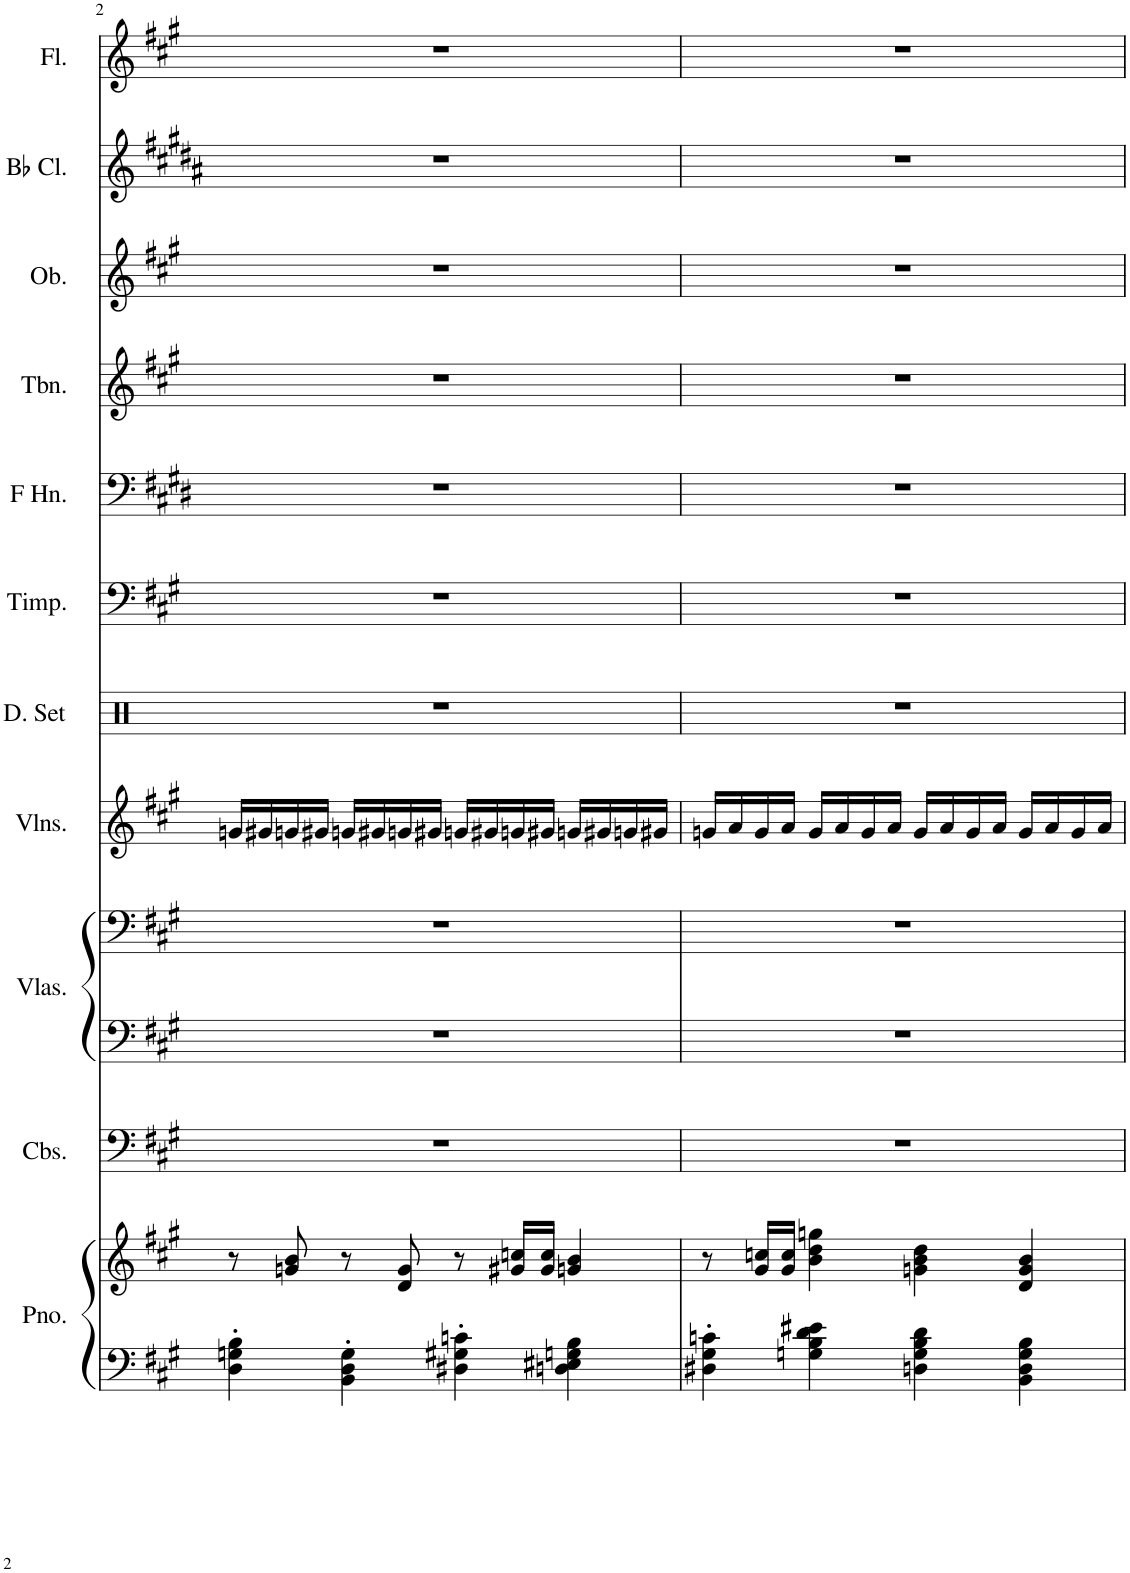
**kern	**kern	**kern	**kern	**kern	**kern	**kern	**kern	**kern	**kern	**kern	**kern	**kern
*part11	*part11	*part10	*part9	*part9	*part8	*part7	*part6	*part5	*part4	*part3	*part2	*part1
*staff13	*staff12	*staff11	*staff10	*staff9	*staff8	*staff7	*staff6	*staff5	*staff4	*staff3	*staff2	*staff1
*I"Pf.	*	*I"Contrabasses	*I"Violas	*	*I"Violins	*I"Drumset	*I"Timpani	*I"Horn in F	*I"Trombone	*I"Oboe	*I"Bb Clarinet	*I"Flute
*	*	*I'Cbs.	*I'Vlas.	*	*I'Vlns.	*I'D. Set	*I'Timp.	*	*I'Tbn.	*I'Ob.	*I'Bb Cl.	*I'Fl.
!!LO:PB:g=z
*clefF4	*clefG2	*clefF4	*clefF4	*clefF4	*clefG2	*clefX	*clefF4	*clefF4	*clefG2	*clefG2	*clefG2	*clefG2
*	*	*Trd7c12	*	*	*	*	*	*Trd4c7	*	*	*Trd1c2	*
*k[f#c#g#]	*k[f#c#g#]	*k[f#c#g#]	*k[f#c#g#]	*k[f#c#g#]	*k[f#c#g#]	*k[]	*k[f#c#g#]	*k[f#c#g#d#]	*k[f#c#g#]	*k[f#c#g#]	*k[f#c#g#d#a#]	*k[f#c#g#]
*M4/4	*M4/4	*M4/4	*M4/4	*M4/4	*M4/4	*M4/4	*M4/4	*M4/4	*M4/4	*M4/4	*M4/4	*M4/4
=2	=2	=2	=2	=2	=2	=2	=2	=2	=2	=2	=2	=2
4D\' 4Gn\' 4B\'	8r	1r	1r	1r	16gn/LL	1r	1r	1r	1r	1r	1r	1r
.	.	.	.	.	16g#X/	.	.	.	.	.	.	.
.	8gn/ 8b/	.	.	.	16gn/	.	.	.	.	.	.	.
.	.	.	.	.	16g#X/JJ	.	.	.	.	.	.	.
4BB\' 4D\' 4G\'	8r	.	.	.	16gn/LL	.	.	.	.	.	.	.
.	.	.	.	.	16g#X/	.	.	.	.	.	.	.
.	8d/ 8g/	.	.	.	16gn/	.	.	.	.	.	.	.
.	.	.	.	.	16g#X/JJ	.	.	.	.	.	.	.
4D#X\' 4G#X\' 4cn\'	8r	.	.	.	16gn/LL	.	.	.	.	.	.	.
.	.	.	.	.	16g#X/	.	.	.	.	.	.	.
.	16g#X/ 16ccn/LL	.	.	.	16gn/	.	.	.	.	.	.	.
.	16g#/ 16cc/JJ	.	.	.	16g#X/JJ	.	.	.	.	.	.	.
4Dn\ 4E#X\ 4Gn\ 4B\	4gn/ 4b/	.	.	.	16gn/LL	.	.	.	.	.	.	.
.	.	.	.	.	16g#X/	.	.	.	.	.	.	.
.	.	.	.	.	16gn/	.	.	.	.	.	.	.
.	.	.	.	.	16g#X/JJ	.	.	.	.	.	.	.
=3	=3	=3	=3	=3	=3	=3	=3	=3	=3	=3	=3	=3
4D#X\' 4G#\' 4cn\'	8r	1r	1r	1r	16gn/LL	1r	1r	1r	1r	1r	1r	1r
.	.	.	.	.	16a/	.	.	.	.	.	.	.
.	16g#/ 16ccn/LL	.	.	.	16g/	.	.	.	.	.	.	.
.	16g#/ 16cc/JJ	.	.	.	16a/JJ	.	.	.	.	.	.	.
4Gn\ 4B\ 4d\ 4e#X\	4b\ 4dd\ 4ggn\	.	.	.	16g/LL	.	.	.	.	.	.	.
.	.	.	.	.	16a/	.	.	.	.	.	.	.
.	.	.	.	.	16g/	.	.	.	.	.	.	.
.	.	.	.	.	16a/JJ	.	.	.	.	.	.	.
4Dn\ 4G\ 4B\ 4d\	4gn\ 4b\ 4dd\	.	.	.	16g/LL	.	.	.	.	.	.	.
.	.	.	.	.	16a/	.	.	.	.	.	.	.
.	.	.	.	.	16g/	.	.	.	.	.	.	.
.	.	.	.	.	16a/JJ	.	.	.	.	.	.	.
4BB\ 4D\ 4G\ 4B\	4d/ 4g/ 4b/	.	.	.	16g/LL	.	.	.	.	.	.	.
.	.	.	.	.	16a/	.	.	.	.	.	.	.
.	.	.	.	.	16g/	.	.	.	.	.	.	.
.	.	.	.	.	16a/JJ	.	.	.	.	.	.	.
=	=	=	=	=	=	=	=	=	=	=	=	=
*-	*-	*-	*-	*-	*-	*-	*-	*-	*-	*-	*-	*-
